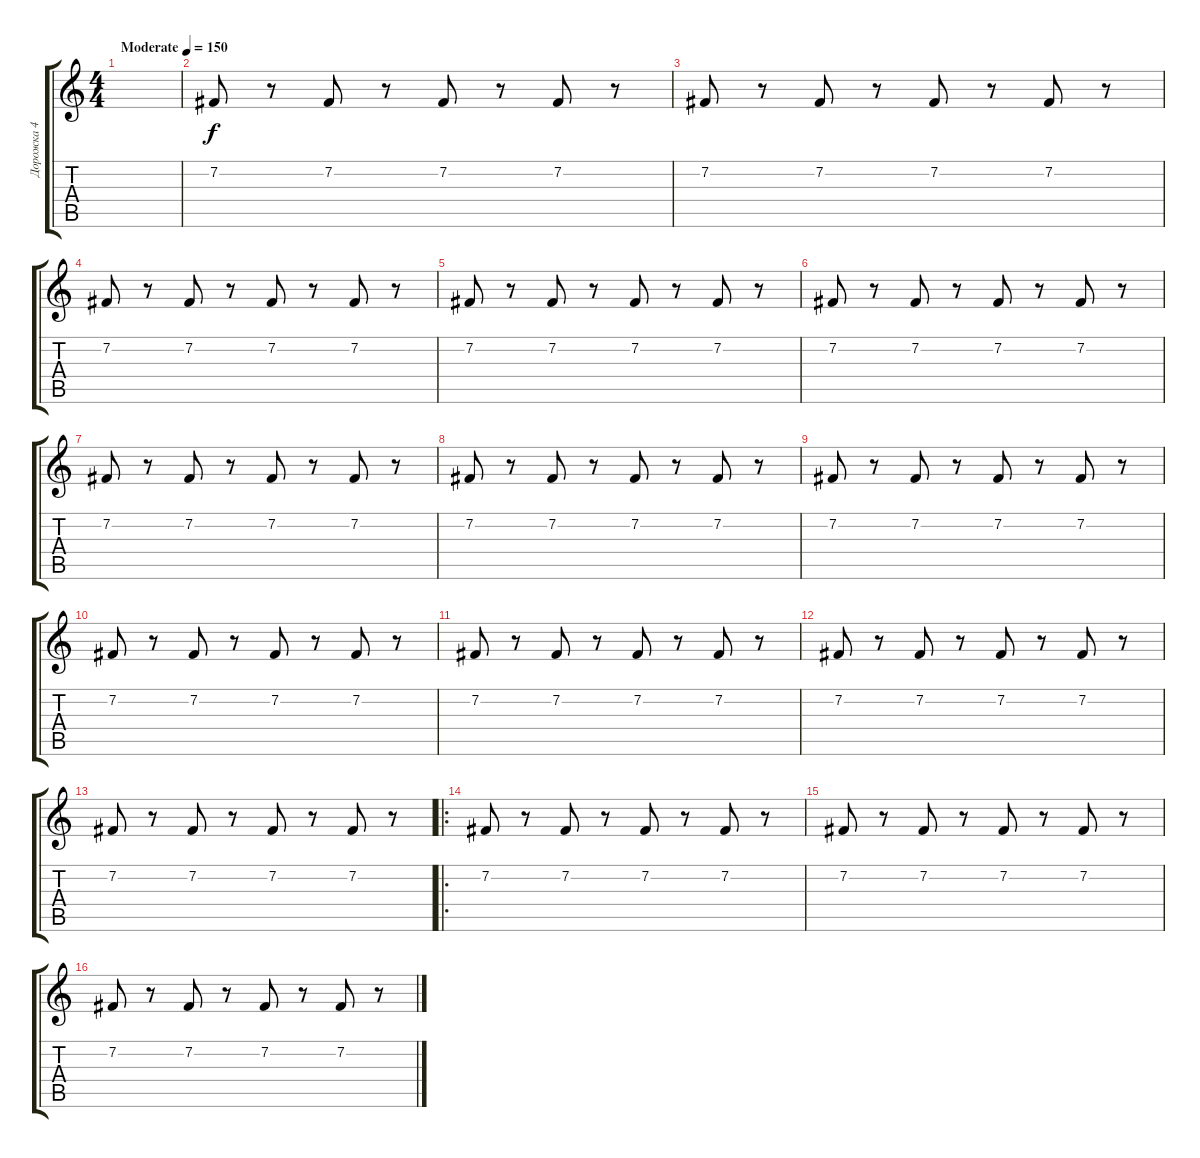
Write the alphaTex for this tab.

\track ("Дорожка 4" "Дорожка 4") {instrument stringensemble1}
\staff {score tabs}
\tuning (E4 B3 G3 D3 A2 E2) {hide}
\ts (4 4)
\tempo (150 "Moderate")
\clef g2
\ks c
|
7.2.8 r.8 7.2.8 r.8 7.2.8 r.8 7.2.8 r.8 |
7.2.8 r.8 7.2.8 r.8 7.2.8 r.8 7.2.8 r.8 |
7.2.8 r.8 7.2.8 r.8 7.2.8 r.8 7.2.8 r.8 |
7.2.8 r.8 7.2.8 r.8 7.2.8 r.8 7.2.8 r.8 |
7.2.8 r.8 7.2.8 r.8 7.2.8 r.8 7.2.8 r.8 |
7.2.8 r.8 7.2.8 r.8 7.2.8 r.8 7.2.8 r.8 |
7.2.8 r.8 7.2.8 r.8 7.2.8 r.8 7.2.8 r.8 |
7.2.8 r.8 7.2.8 r.8 7.2.8 r.8 7.2.8 r.8 |
7.2.8 r.8 7.2.8 r.8 7.2.8 r.8 7.2.8 r.8 |
7.2.8 r.8 7.2.8 r.8 7.2.8 r.8 7.2.8 r.8 |
7.2.8 r.8 7.2.8 r.8 7.2.8 r.8 7.2.8 r.8 |
7.2.8 r.8 7.2.8 r.8 7.2.8 r.8 7.2.8 r.8 |
\ro
7.2.8 r.8 7.2.8 r.8 7.2.8 r.8 7.2.8 r.8 |
7.2.8 r.8 7.2.8 r.8 7.2.8 r.8 7.2.8 r.8 |
7.2.8 r.8 7.2.8 r.8 7.2.8 r.8 7.2.8 r.8
